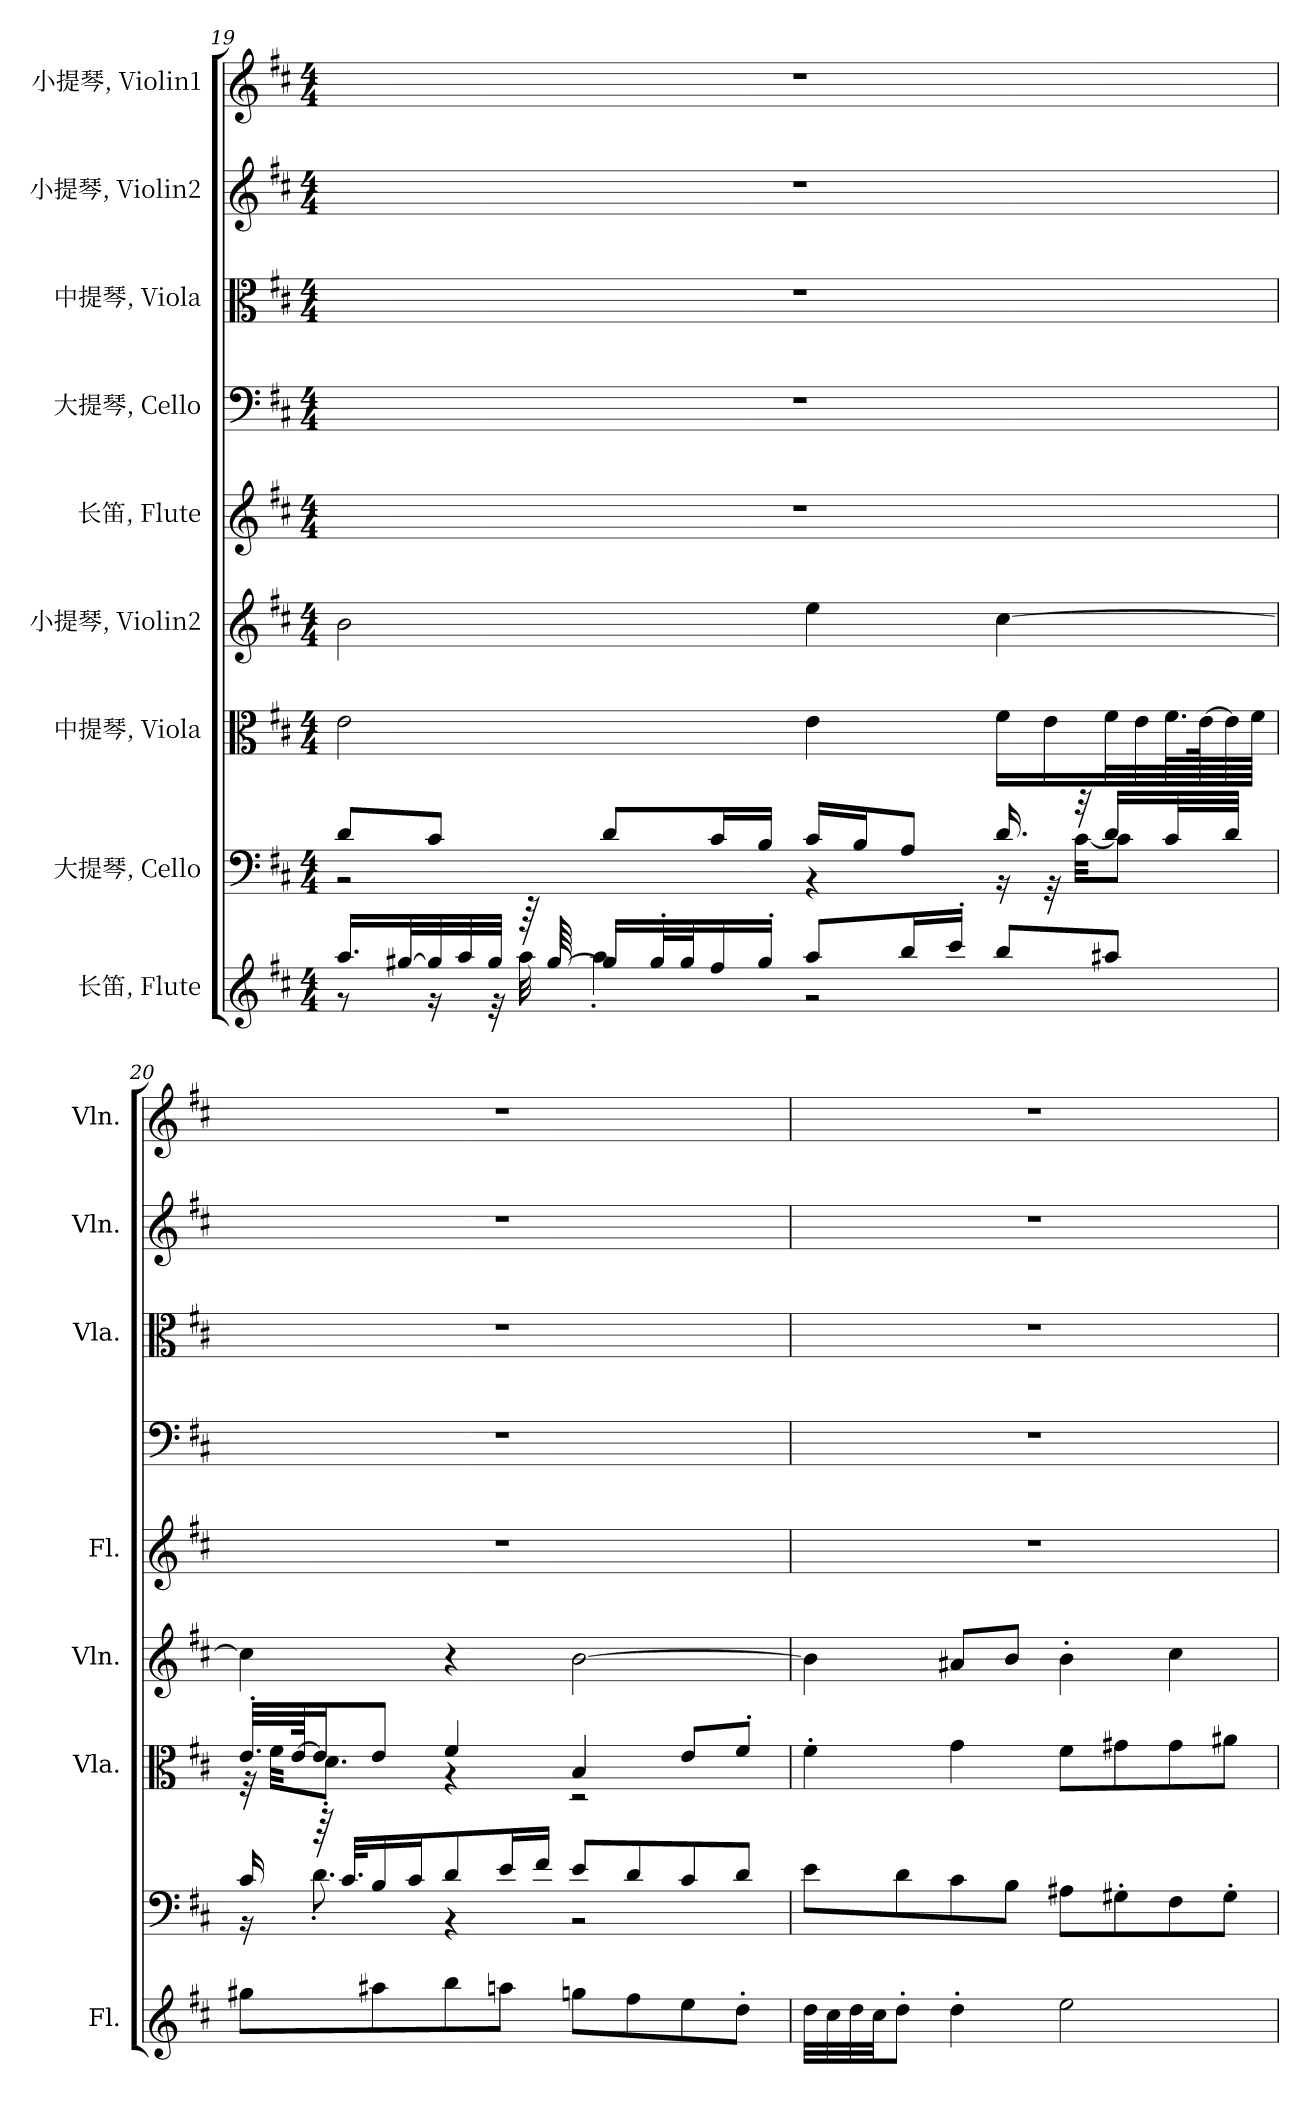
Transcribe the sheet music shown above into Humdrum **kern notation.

**kern	**kern	**kern	**kern	**kern	**kern	**kern	**kern	**kern
*part9	*part8	*part7	*part6	*part5	*part4	*part3	*part2	*part1
*staff9	*staff8	*staff7	*staff6	*staff5	*staff4	*staff3	*staff2	*staff1
*I"长笛, Flute	*I"大提琴, Cello	*I"中提琴, Viola	*I"小提琴, Violin2	*I"长笛, Flute	*I"大提琴, Cello	*I"中提琴, Viola	*I"小提琴, Violin2	*I"小提琴, Violin1
*I'Fl.	*	*I'Vla.	*I'Vln.	*I'Fl.	*	*I'Vla.	*I'Vln.	*I'Vln.
!!LO:PB:g=z
*clefG2	*clefF4	*clefC3	*clefG2	*clefG2	*clefF4	*clefC3	*clefG2	*clefG2
*k[f#c#]	*k[f#c#]	*k[f#c#]	*k[f#c#]	*k[f#c#]	*k[f#c#]	*k[f#c#]	*k[f#c#]	*k[f#c#]
*M4/4	*M4/4	*M4/4	*M4/4	*M4/4	*M4/4	*M4/4	*M4/4	*M4/4
=19	=19	=19	=19	=19	=19	=19	=19	=19
*^	*^	*	*	*	*	*	*	*
16.aa/LL	8r	8d/L	2r	2e\	2b\	1r	1r	1r	1r	1r
[32gg#X/L	.	.	.	.	.	.	.	.	.	.
32gg#/]	16r	8c#/J	.	.	.	.	.	.	.	.
32aa/	.	.	.	.	.	.	.	.	.	.
32gg#/JJJ	32r	.	.	.	.	.	.	.	.	.
64r	32aa\	.	.	.	.	.	.	.	.	.
[64gg#/	.	.	.	.	.	.	.	.	.	.
16gg#/LL]	4aa'\	8d/L	.	.	.	.	.	.	.	.
32gg#'/L	.	.	.	.	.	.	.	.	.	.
32gg#/J	.	.	.	.	.	.	.	.	.	.
16ff#/	.	16c#/L	.	.	.	.	.	.	.	.
16gg#'/JJ	.	16B/JJ	.	.	.	.	.	.	.	.
8aa/L	2r	16c#/LL	4r	4e\	4ee\	.	.	.	.	.
.	.	16B/J	.	.	.	.	.	.	.	.
16bb/L	.	8A/J	.	.	.	.	.	.	.	.
16ccc#'/JJ	.	.	.	.	.	.	.	.	.	.
8bb/L	.	16.d/	16r	16f#\LL	[4cc#\	.	.	.	.	.
.	.	.	32r	16e\	.	.	.	.	.	.
.	.	32r	[32c#\KKL	.	.	.	.	.	.	.
8aa#X/J	.	16d/LL	8c#\J]	32f#\L	.	.	.	.	.	.
.	.	.	.	32e\	.	.	.	.	.	.
.	.	32c#/L	.	64.f#\L	.	.	.	.	.	.
.	.	.	.	[128e\K	.	.	.	.	.	.
.	.	32d/JJJ	.	64e\]	.	.	.	.	.	.
.	.	.	.	64f#\JJJJ	.	.	.	.	.	.
*v	*v	*	*	*	*	*	*	*	*	*
!!LO:PB:g=z
=20	=20	=20	=20	=20	=20	=20	=20	=20	=20
*	*	*	*^	*	*	*	*	*	*
8gg#X\L	16c#/	16r	32.e'/LLL	32r	4cc#\]	1r	1r	1r	1r	1r
.	.	.	.	32f#\KKL	.	.	.	.	.	.
.	.	.	[64e/JK	.	.	.	.	.	.	.
.	64r	8.d'\	16e/J]	8.d'\J	.	.	.	.	.	.
.	32.c#/KLL	.	.	.	.	.	.	.	.	.
8aa#X\	16B/	.	8e/J	.	.	.	.	.	.	.
.	16c#/J	.	.	.	.	.	.	.	.	.
8bb\	8d/	4r	4f#/	4r	4r	.	.	.	.	.
8aan\J	16e/L	.	.	.	.	.	.	.	.	.
.	16f#/JJ	.	.	.	.	.	.	.	.	.
8ggn\L	8e/L	2r	4B/	2r	[2b\	.	.	.	.	.
8ff#\	8d/	.	.	.	.	.	.	.	.	.
8ee\	8c#/	.	8e/L	.	.	.	.	.	.	.
8dd'\J	8d/J	.	8f#'/J	.	.	.	.	.	.	.
*	*v	*v	*	*	*	*	*	*	*	*
*	*	*v	*v	*	*	*	*	*	*
=21	=21	=21	=21	=21	=21	=21	=21	=21
32dd\LLL	8e\L	4f#'\	4b\]	1r	1r	1r	1r	1r
32cc#\	.	.	.	.	.	.	.	.
32dd\	.	.	.	.	.	.	.	.
32cc#\JJ	.	.	.	.	.	.	.	.
8dd'\J	8d\	.	.	.	.	.	.	.
4dd'\	8c#\	4g\	8a#X/L	.	.	.	.	.
.	8B\J	.	8b/J	.	.	.	.	.
2ee\	8A#X\L	8f#\L	4b'\	.	.	.	.	.
.	8G#X'\	8g#X\	.	.	.	.	.	.
.	8F#\	8g#\	4cc#\	.	.	.	.	.
.	8G#'\J	8a#X\J	.	.	.	.	.	.
=	=	=	=	=	=	=	=	=
*-	*-	*-	*-	*-	*-	*-	*-	*-
